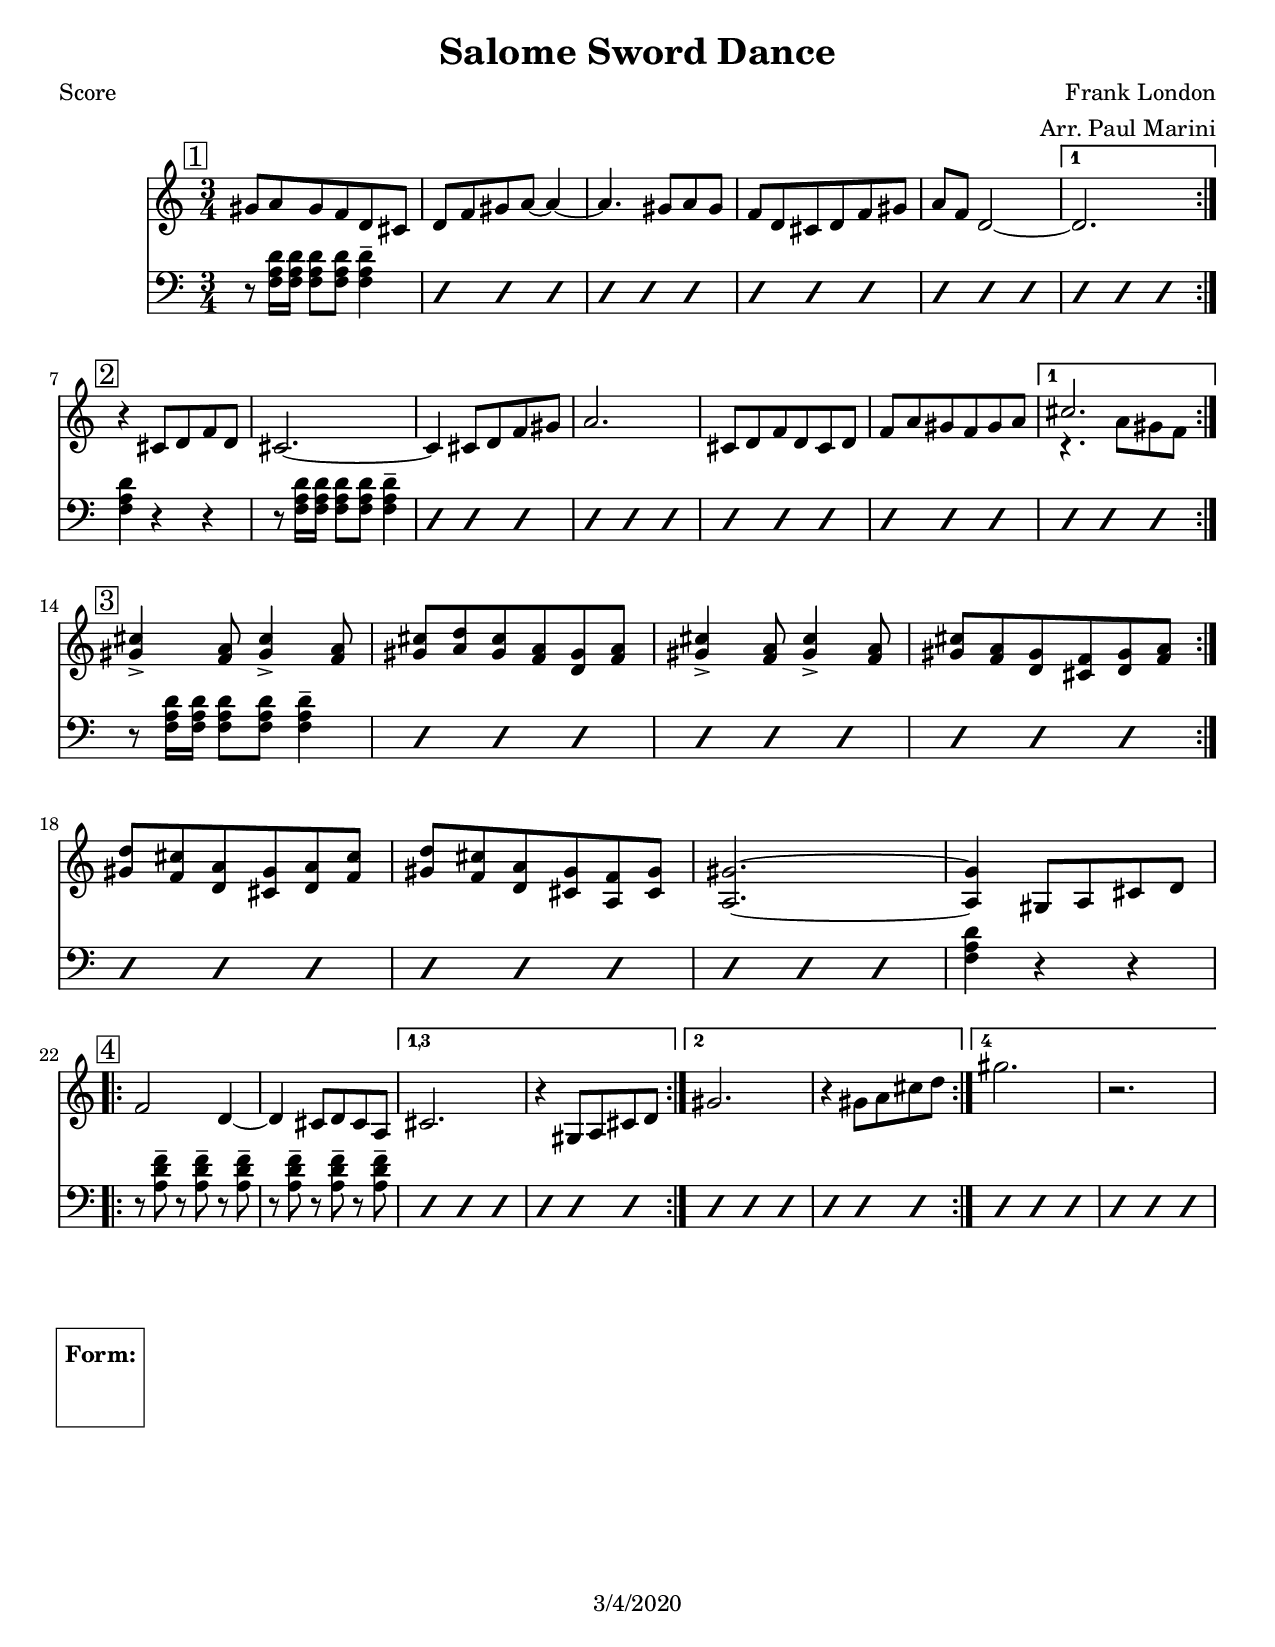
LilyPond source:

\version "2.18.2"

\header {
	title = "Salome Sword Dance"
	composer = "Frank London"
	arranger = "Arr. Paul Marini"
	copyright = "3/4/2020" %date of latest edits
}
\paper {
  #(set-paper-size "letter")
  }


slash = {
	\override NoteHead #'style = #'slash
	\override Stem #'transparent = ##t
}

noslash = {
	\revert NoteHead #'style
	\revert Stem #'transparent
}

the_form = %Form
	\markup { \box \column {
	\line { " " }
	\line { \bold " Form: " }
	\line { " " }
	\line { " " }
	}}

test = { \relative c' { \tempo 4 = 80 \set Score.markFormatter = #format-mark-box-letters
	\repeat volta 2 {
	}
}
}

%{ ornament conventions, a/o 10/2017
%	\prall		regular up ornament, metric
%	\lineprall	quick, nonmetric up ornament	(was \mordent)
%	\mordent		regular down ornament, nonmetric	(was \upbow)
%	\prallprall	consecutive up ornaments, metric
% \trill		trill
%	\turn		turn of some sort
%}

%{ split part:
%	<<
%		{ c8 d e f g f e d | c1 | }
%	\\
%		{ c,2 d8 e f g | c4 g e c | }
%	>>
%}

%{ modified volta spanners:
%	\repeat volta 4 {
%		c4 c c c | d4 d d d | e4 e e e |
%	}
%	\set Score.repeatCommands = #'((volta "1,3"))                   % gives custom volta spanner
%	    { f4 f g g  | }
%	\set Score.repeatCommands = #'((volta #f) (volta "2,4") end-repeat) % ends the 1st spanner, gives custom volta spanner and a repeat back
%			{ f8 f f f g a b c | }
%	\set Score.repeatCommands = #'((volta #f))                      % ends 2nd spanner
%}

melody = { \relative c'' { \set Score.markFormatter = #format-mark-box-letters
	\time 3/4

	\mark \markup { \box "1" }
	\repeat volta 2 {
        gis8 a gis f d cis | d f gis a~ a4~ | 
        a4. gis8 a gis | f d cis d f gis | a f d2~
	}
	\set Score.repeatCommands = #'((volta "1"))                   % gives custom volta spanner
        { d2. | }
	\set Score.repeatCommands = #'((volta #f) end-repeat) % ends the 1st spanner, gives custom volta spanner and a repeat back
    
    \break
    
    \mark \markup { \box "2" }
    \repeat volta 2 {
        r4 cis8 d f d | cis2.~ |
        cis4 cis8 d f gis | a2. |
        cis,8 d f d cis d | f a gis f gis a |
    } 
	\set Score.repeatCommands = #'((volta "1"))                   % gives custom volta spanner
        << 
            { cis2. | }
        \\
            { r4. a8 gis f | }
        >>
	\set Score.repeatCommands = #'((volta #f) end-repeat) % ends the 1st spanner, gives custom volta spanner and a repeat back
    \break
 
    \mark \markup { \box "3" }
    \repeat volta 2 {
        <gis cis>4-> <f a>8 <gis cis>4-> <f a>8 |
        <gis cis>8 <a d> <gis cis> <f a> <d gis> <f a> |
        <gis cis>4-> <f a>8 <gis cis>4-> <f a>8 |
        <gis cis>8 <f a> <d gis> <cis f> <d gis> <f a> |
    } 
    \break
    <gis d'>8 <f cis'> <d a'> <cis gis'> <d a'> <f cis'> |
    <gis d'> <f cis'> <d a'> <cis gis'> <a f'> <cis gis'> |
    <a gis'>2.~ | <a gis'>4 gis8 a cis d |
    \break
    
    \mark \markup { \box "4" }
    \repeat volta 4 {
    f2 d4~ | d cis8 d cis a | 
    }
	\set Score.repeatCommands = #'((volta "1,3"))                   % gives custom volta spanner
	    { cis2. | r4 gis8 a cis d | }
	\set Score.repeatCommands = #'((volta #f) (volta "2") end-repeat) % ends the 1st spanner, gives custom volta spanner and a repeat back
	    { gis2. | r4 gis8 a cis d | }
	\set Score.repeatCommands = #'((volta #f) (volta "4") end-repeat) % ends the 1st spanner, gives custom volta spanner and a repeat back
	    { gis2. | r2. | }
	\set Score.repeatCommands = #'((volta #f))                      % ends 2nd spanner


}
}

midbrass = { \relative c { \set Score.markFormatter = #format-mark-box-letters
	\time 3/4

	\mark \markup { \box "1" }
	\repeat volta 2 {
        r8 <f a d>16 <f a d> <f a d>8 <f a d> <f a d>4-- |
        \slash d4 d d | d d d | d d d | d d d |
	}
	\set Score.repeatCommands = #'((volta "1"))                   % gives custom volta spanner
        { d4 d d | }
	\set Score.repeatCommands = #'((volta #f) end-repeat) % ends the 1st spanner, gives custom volta spanner and a repeat back
    
    \break
    
    \mark \markup { \box "2" }
    \repeat volta 2 {
        \noslash <f a d>4 r r | r8 <f a d>16 <f a d> <f a d>8 <f a d> <f a d>4-- |
        \slash d4 d d | d d d | d d d | d d d |
    } 
	\set Score.repeatCommands = #'((volta "1"))                   % gives custom volta spanner
        { d4 d d | }
	\set Score.repeatCommands = #'((volta #f) end-repeat) % ends the 1st spanner, gives custom volta spanner and a repeat back

    \mark \markup { \box "3" }
    \repeat volta 2 {
        \noslash r8 <f a d>16 <f a d> <f a d>8 <f a d> <f a d>4-- |
        \slash d4 d d | d d d | d d d |
    } 
    d4 d d | d4 d d | d4 d d | \noslash <f a d>4 r r |
    
    \mark \markup { \box "4" }
    \repeat volta 4 {
        \noslash r8 <a d f>-- r <a d f>-- r <a d f>-- | 
        r8 <a d f>-- r <a d f>-- r <a d f>-- | \slash 
    }
	\set Score.repeatCommands = #'((volta "1,3"))                   % gives custom volta spanner
        { d,4 d d | d d d | }
	\set Score.repeatCommands = #'((volta #f) (volta "2") end-repeat) % ends the 1st spanner, gives custom volta spanner and a repeat back
        { d4 d d | d d d | }
	\set Score.repeatCommands = #'((volta #f) (volta "4") end-repeat) % ends the 1st spanner, gives custom volta spanner and a repeat back
        { d4 d d | d d d | }
	\set Score.repeatCommands = #'((volta #f))                      % ends 2nd spanner

}
}


changes = { \chordmode {

% Intro

% A

}
}


\book {
	\bookOutputSuffix "score"
    \header { poet = "Score" }
	\score {
	  <<
	    \new ChordNames {
		\set chordChanges = ##t
		\changes
	    }
	    \new Staff { \clef treble
		\melody
	    }
	    \new Staff { \clef bass
		\midbrass
	    }
	  >>
	}
	\the_form
}
%{
\book {
	\bookOutputSuffix "midbrass"
    \header { poet = "Midbrass" }
	\score {
	  <<
	    \new ChordNames {
		\set chordChanges = ##t
		\changes
	    }
	    \new Staff { \clef bass
		\midbrass
	    }
	  >>
	}
	\the_form
}
%{
\book {
	\score {
	  <<
		\new Staff {
		  \set Staff.midiInstrument = #"trumpet" \unfoldRepeats
			\melody
		}
		\new Staff {
		  \set Staff.midiInstrument = #"trumpet" \unfoldRepeats
			\midbrass
		}
	  >>
		\midi { }
	}
}
\book {
	\score {
	  <<
		\new Staff {
		  \set Staff.midiInstrument = #"trumpet" \unfoldRepeats
			\test
		}
	  >>
		\midi { }
	}
}
%}
